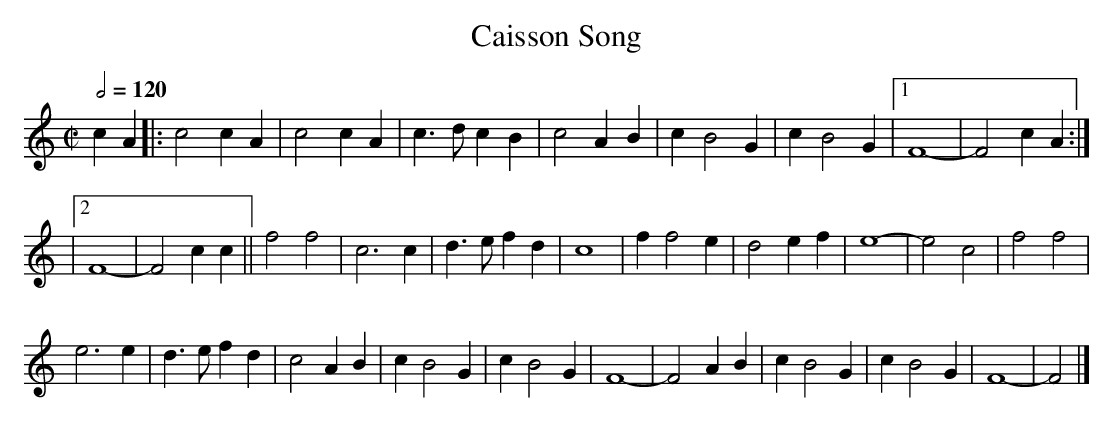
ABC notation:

X:1
T:Caisson Song
M:C|
K:f
L:1/4
Q:1/2=120
 cA|: c2cA | c2cA | c3/2d/2cB | c2AB | cB2G | cB2G |1 F4-|F2 cA :|
 |2 F4-|F2 cc || f2f2 | c3c | d3/2e/2fd | c4 | ff2e | d2ef | e4- | e2 c2 | f2f2 |
 e3e | d3/2e/2fd | c2AB | cB2G | cB2G | F4- | F2 AB | cB2G | cB2G | F4- | F2 |]
